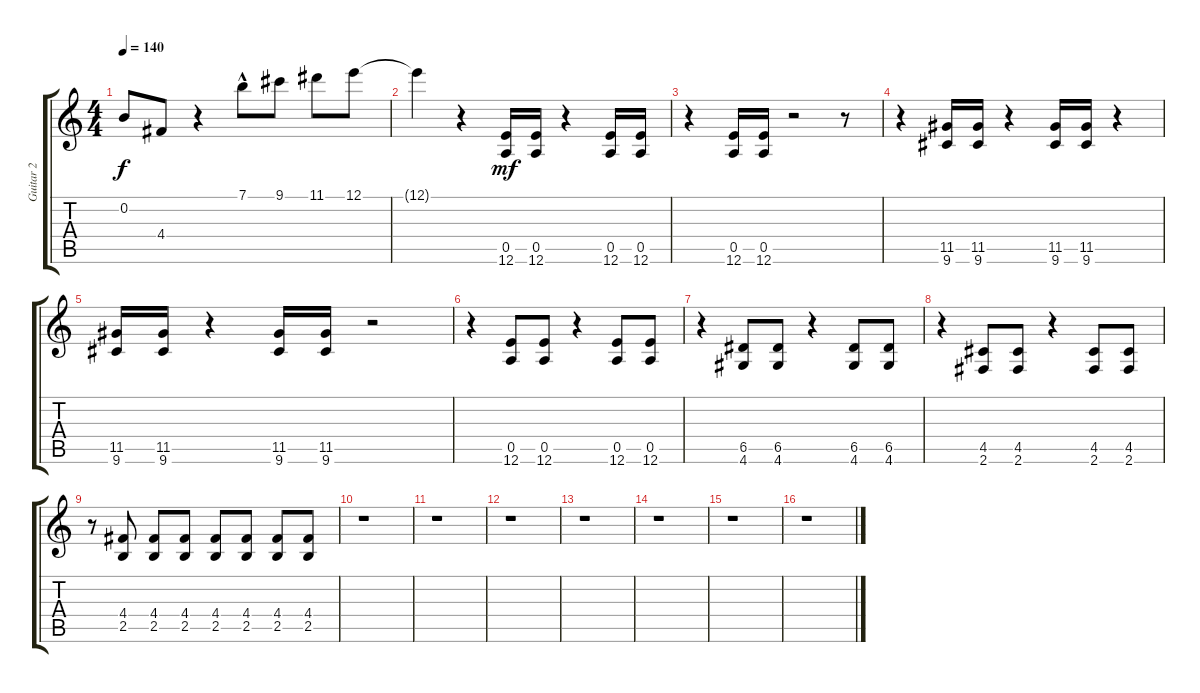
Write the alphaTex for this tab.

\track ("Guitar 2" "Guitar 2") {instrument electricguitarmuted}
\staff {score tabs}
\tuning (E4 B3 G3 D3 A2 E2) {hide}
\ts (4 4)
\tempo 140
\clef g2
\ks c
0.2.8{dy f} 4.4.8 r.4 7.1{hac}.8 9.1.8 11.1.8 12.1.8 |
12.1{t}.4 r.4 (0.5 12.6).16{dy mf} (0.5 12.6).16 r.4 (0.5 12.6).16 (0.5 12.6).16 |
r.4 (0.5 12.6).16 (0.5 12.6).16 r.2 r.8 |
r.4 (11.5 9.6).16 (11.5 9.6).16 r.4 (11.5 9.6).16 (11.5 9.6).16 r.4 |
(11.5 9.6).16 (11.5 9.6).16 r.4 (11.5 9.6).16 (11.5 9.6).16 r.2 |
r.4 (0.5 12.6).8 (0.5 12.6).8 r.4 (0.5 12.6).8 (0.5 12.6).8 |
r.4 (6.5 4.6).8 (6.5 4.6).8 r.4 (6.5 4.6).8 (6.5 4.6).8 |
r.4 (4.5 2.6).8 (4.5 2.6).8 r.4 (4.5 2.6).8 (4.5 2.6).8 |
r.8 (4.4 2.5).8 (4.4 2.5).8 (4.4 2.5).8 (4.4 2.5).8 (4.4 2.5).8 (4.4 2.5).8 (4.4 2.5).8 |
r.1 |
r.1 |
r.1 |
r.1 |
r.1 |
r.1 |
r.1
